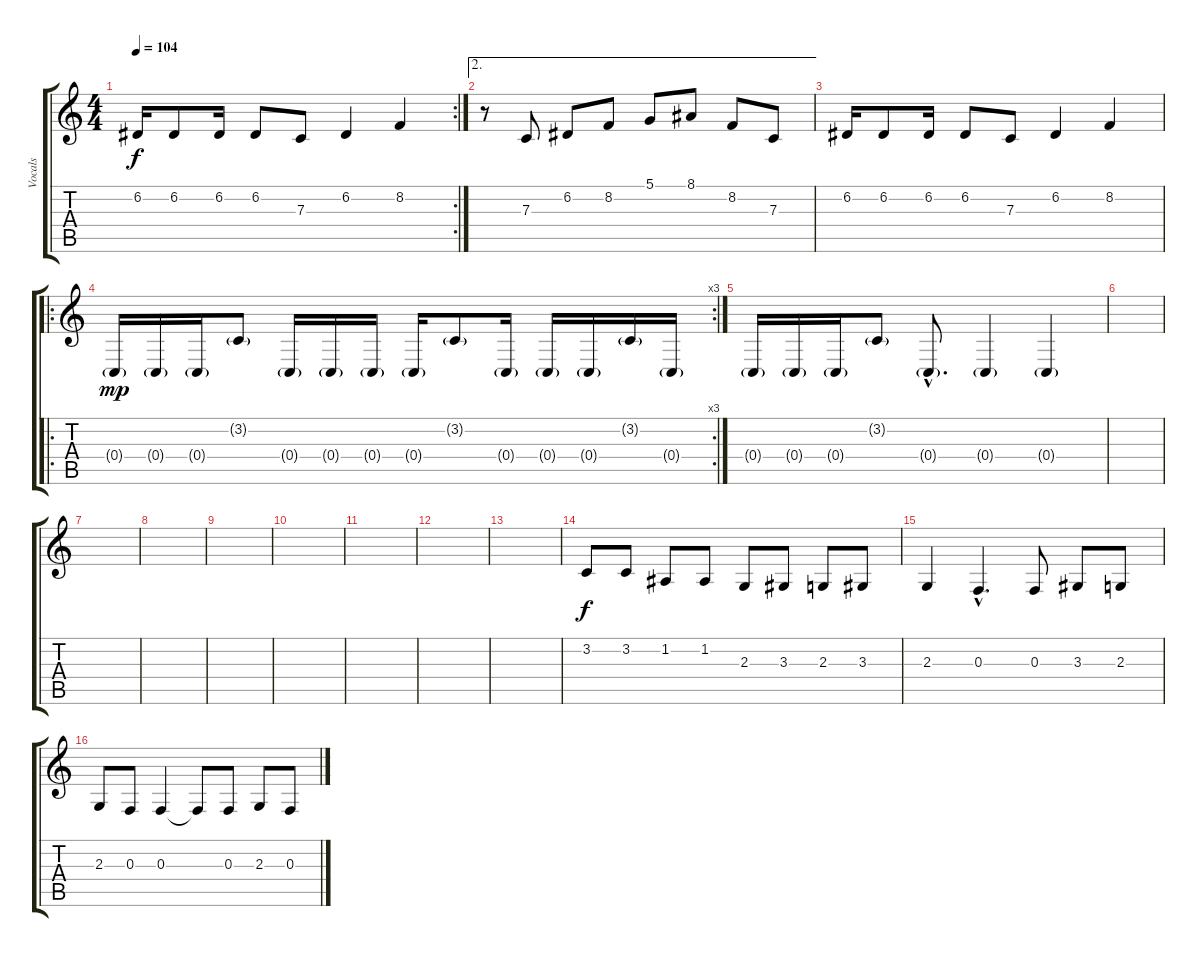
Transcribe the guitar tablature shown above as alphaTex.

\track ("Vocals" "Vocals") {instrument lead2sawtooth}
\staff {score tabs}
\tuning (D4 A3 F3 C3 G2 C2) {hide}
\rc 2
\ts (4 4)
\tempo 104
\clef g2
\ks c
6.2.16{dy f} 6.2.8 6.2.16 6.2.8 7.3.8 6.2.4 8.2.4 |
\ae 2
r.8 7.3.8 6.2.8 8.2.8 5.1.8 8.1.8 8.2.8 7.3.8 |
6.2.16 6.2.8 6.2.16 6.2.8 7.3.8 6.2.4 8.2.4 |
\ro
\rc 3
0.4{g}.16{dy mp} 0.4{g}.16 0.4{g}.16 3.2{g}.8 0.4{g}.16 0.4{g}.16 0.4{g}.16 0.4{g}.16 3.2{g}.8 0.4{g}.16 0.4{g}.16 0.4{g}.16 3.2{g}.16 0.4{g}.16 |
0.4{g}.16 0.4{g}.16 0.4{g}.16 3.2{g}.8 0.4{g hac}.8{d} 0.4{g}.4 0.4{g}.4 |
|
|
|
|
|
|
|
|
3.2.8{dy f} 3.2.8 1.2.8 1.2.8 2.3.8 3.3.8 2.3.8 3.3.8 |
2.3.4 0.3{hac}.4{d} 0.3.8 3.3.8 2.3.8 |
2.3.8 0.3.8 0.3.4 0.3{t}.8 0.3.8 2.3.8 0.3.8
